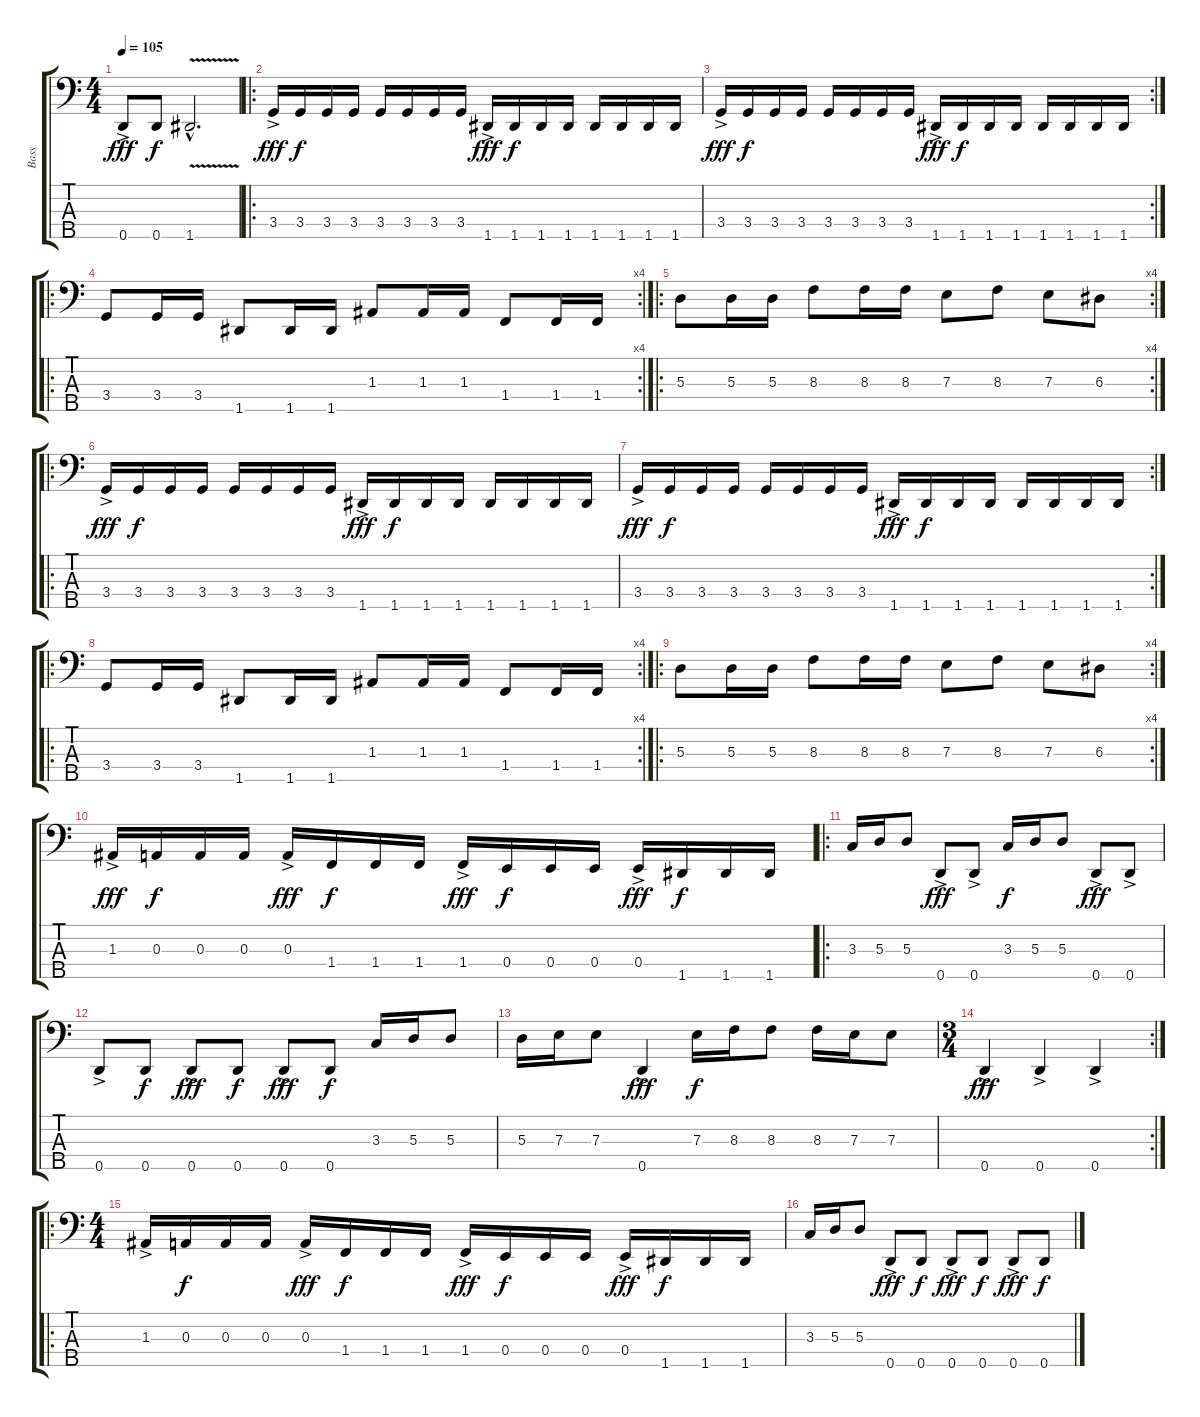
\track ("Bass" "Bass") {instrument electricbasspick}
\staff {score tabs}
\tuning (G2 D2 A1 E1 D1) {hide}
\ts (4 4)
\tempo 105
\clef f4
\ks c
0.5{ac}.8{dy fff} 0.5.8{dy f} 1.5{v hac}.2{d} |
\ro
3.4{ac}.16{dy fff} 3.4.16{dy f} 3.4.16 3.4.16 3.4.16 3.4.16 3.4.16 3.4.16 1.5{ac}.16{dy fff} 1.5.16{dy f} 1.5.16 1.5.16 1.5.16 1.5.16 1.5.16 1.5.16 |
\rc 2
3.4{ac}.16{dy fff} 3.4.16{dy f} 3.4.16 3.4.16 3.4.16 3.4.16 3.4.16 3.4.16 1.5{ac}.16{dy fff} 1.5.16{dy f} 1.5.16 1.5.16 1.5.16 1.5.16 1.5.16 1.5.16 |
\ro
\rc 4
3.4.8 3.4.16 3.4.16 1.5.8 1.5.16 1.5.16 1.3.8 1.3.16 1.3.16 1.4.8 1.4.16 1.4.16 |
\ro
\rc 4
5.3.8 5.3.16 5.3.16 8.3.8 8.3.16 8.3.16 7.3.8 8.3.8 7.3.8 6.3.8 |
\ro
3.4{ac}.16{dy fff} 3.4.16{dy f} 3.4.16 3.4.16 3.4.16 3.4.16 3.4.16 3.4.16 1.5{ac}.16{dy fff} 1.5.16{dy f} 1.5.16 1.5.16 1.5.16 1.5.16 1.5.16 1.5.16 |
\rc 2
3.4{ac}.16{dy fff} 3.4.16{dy f} 3.4.16 3.4.16 3.4.16 3.4.16 3.4.16 3.4.16 1.5{ac}.16{dy fff} 1.5.16{dy f} 1.5.16 1.5.16 1.5.16 1.5.16 1.5.16 1.5.16 |
\ro
\rc 4
3.4.8 3.4.16 3.4.16 1.5.8 1.5.16 1.5.16 1.3.8 1.3.16 1.3.16 1.4.8 1.4.16 1.4.16 |
\ro
\rc 4
5.3.8 5.3.16 5.3.16 8.3.8 8.3.16 8.3.16 7.3.8 8.3.8 7.3.8 6.3.8 |
1.3{ac}.16{dy fff} 0.3.16{dy f} 0.3.16 0.3.16 0.3{ac}.16{dy fff} 1.4.16{dy f} 1.4.16 1.4.16 1.4{ac}.16{dy fff} 0.4.16{dy f} 0.4.16 0.4.16 0.4{ac}.16{dy fff} 1.5.16{dy f} 1.5.16 1.5.16 |
\ro
3.3.16 5.3.16 5.3.8 0.5{ac}.8{dy fff} 0.5{ac}.8 3.3.16{dy f} 5.3.16 5.3.8 0.5{ac}.8{dy fff} 0.5{ac}.8 |
0.5{ac}.8 0.5.8{dy f} 0.5{ac}.8{dy fff} 0.5.8{dy f} 0.5{ac}.8{dy fff} 0.5.8{dy f} 3.3.16 5.3.16 5.3.8 |
5.3.16 7.3.16 7.3.8 0.5{ac}.4{dy fff} 7.3.16{dy f} 8.3.16 8.3.8 8.3.16 7.3.16 7.3.8 |
\rc 2
\ts (3 4)
0.5{ac}.4{dy fff} 0.5{ac}.4 0.5{ac}.4 |
\ro
\ts (4 4)
1.3{ac}.16 0.3.16{dy f} 0.3.16 0.3.16 0.3{ac}.16{dy fff} 1.4.16{dy f} 1.4.16 1.4.16 1.4{ac}.16{dy fff} 0.4.16{dy f} 0.4.16 0.4.16 0.4{ac}.16{dy fff} 1.5.16{dy f} 1.5.16 1.5.16 |
3.3.16 5.3.16 5.3.8 0.5{ac}.8{dy fff} 0.5.8{dy f} 0.5{ac}.8{dy fff} 0.5.8{dy f} 0.5{ac}.8{dy fff} 0.5.8{dy f}
